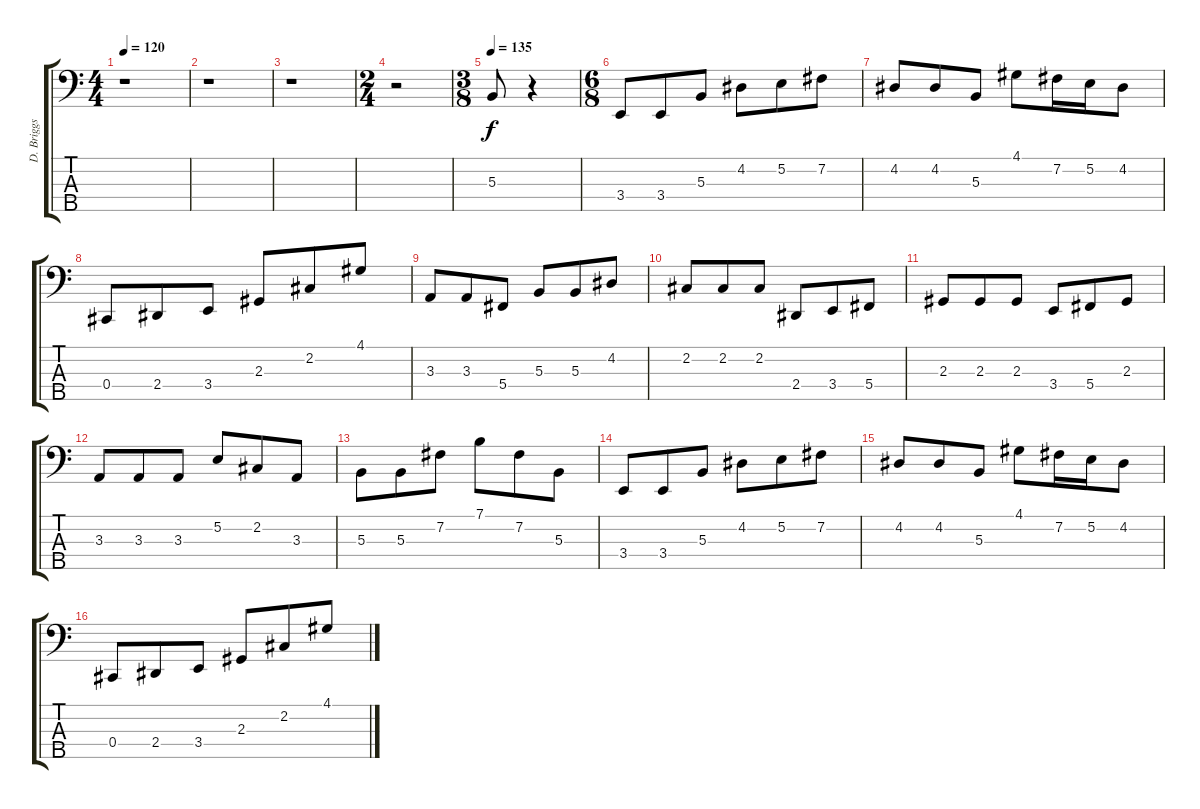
\track ("D. Briggs Bass" "D. Briggs ") {instrument electricbassfinger}
\staff {score tabs}
\tuning (E2 B1 Gb1 Db1 Ab0) {hide}
\ts (4 4)
\tempo 120
\clef f4
\ks c
r.1{dy f} |
r.1 |
r.1 |
\ts (2 4)
r.2 |
\ts (3 8)
\tempo 135
5.3.8 r.4 |
\ts (6 8)
3.4.8 3.4.8 5.3.8 4.2.8 5.2.8 7.2.8 |
4.2.8 4.2.8 5.3.8 4.1.8 7.2.16 5.2.16 4.2.8 |
0.4.8 2.4.8 3.4.8 2.3.8 2.2.8 4.1.8 |
3.3.8 3.3.8 5.4.8 5.3.8 5.3.8 4.2.8 |
2.2.8 2.2.8 2.2.8 2.4.8 3.4.8 5.4.8 |
2.3.8 2.3.8 2.3.8 3.4.8 5.4.8 2.3.8 |
3.3.8 3.3.8 3.3.8 5.2.8 2.2.8 3.3.8 |
5.3.8 5.3.8 7.2.8 7.1.8 7.2.8 5.3.8 |
3.4.8 3.4.8 5.3.8 4.2.8 5.2.8 7.2.8 |
4.2.8 4.2.8 5.3.8 4.1.8 7.2.16 5.2.16 4.2.8 |
0.4.8 2.4.8 3.4.8 2.3.8 2.2.8 4.1.8
